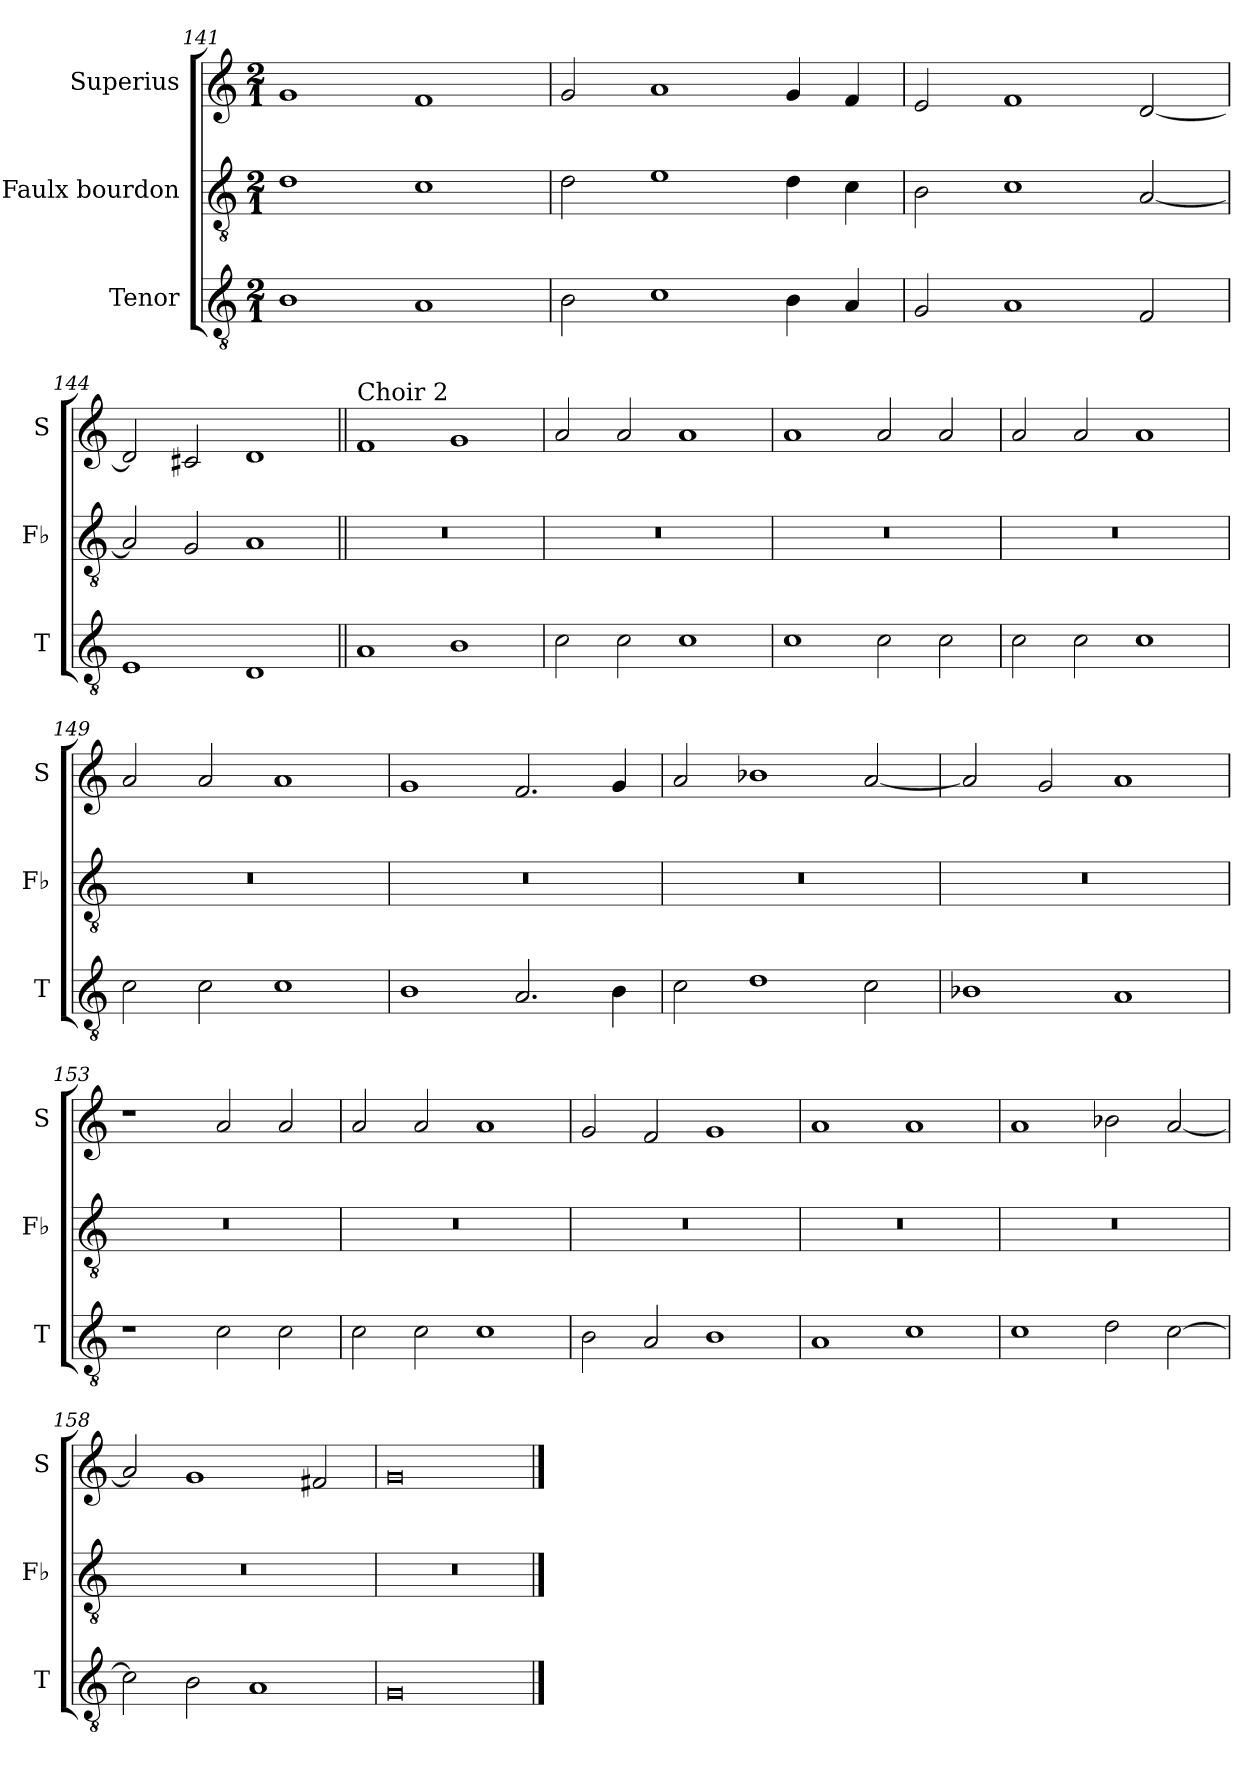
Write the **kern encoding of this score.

**kern	**kern	**kern
*part3	*part2	*part1
*staff3	*staff2	*staff1
*I"Tenor	*I":Faulx bourdon	*I"Superius
*I'T	*I'Fb	*I'S
*clefGv2	*clefGv2	*clefG2
*k[]	*k[]	*k[]
*M2/1	*M2/1	*M2/1
=141	=141	=141
1B	1d	1g
1A	1c	1f
=142	=142	=142
2B\	2d\	2g/
1c	1e	1a
4B\	4d\	4g/
4A/	4c\	4f/
=143	=143	=143
2G/	2B\	2e/
1A	1c	1f
2F/	[2A/	[2d/
=144	=144	=144
1E	2A/]	2d/]
.	2G/	2c#X/
1D	1A	1d
=145||	=145||	=145||
!	!	!LO:TX:a:t=Choir 2
1A	0r	1f
1B	.	1g
=146	=146	=146
2c\	0r	2a/
2c\	.	2a/
1c	.	1a
=147	=147	=147
1c	0r	1a
2c\	.	2a/
2c\	.	2a/
=148	=148	=148
2c\	0r	2a/
2c\	.	2a/
1c	.	1a
=149	=149	=149
2c\	0r	2a/
2c\	.	2a/
1c	.	1a
=150	=150	=150
1B	0r	1g
2.A/	.	2.f/
4B\	.	4g/
=151	=151	=151
2c\	0r	2a/
1d	.	1b-X
2c\	.	[2a/
=152	=152	=152
1B-X	0r	2a/]
.	.	2g/
1A	.	1a
=153	=153	=153
1r	0r	1r
2c\	.	2a/
2c\	.	2a/
=154	=154	=154
2c\	0r	2a/
2c\	.	2a/
1c	.	1a
=155	=155	=155
2B\	0r	2g/
2A/	.	2f/
1B	.	1g
=156	=156	=156
1A	0r	1a
1c	.	1a
=157	=157	=157
1c	0r	1a
2d\	.	2b-X\
[2c\	.	[2a/
=158	=158	=158
2c\]	0r	2a/]
2B\	.	1g
1A	.	.
.	.	2f#X/
=159	=159	=159
0G	0r	0g
==	==	==
*-	*-	*-
